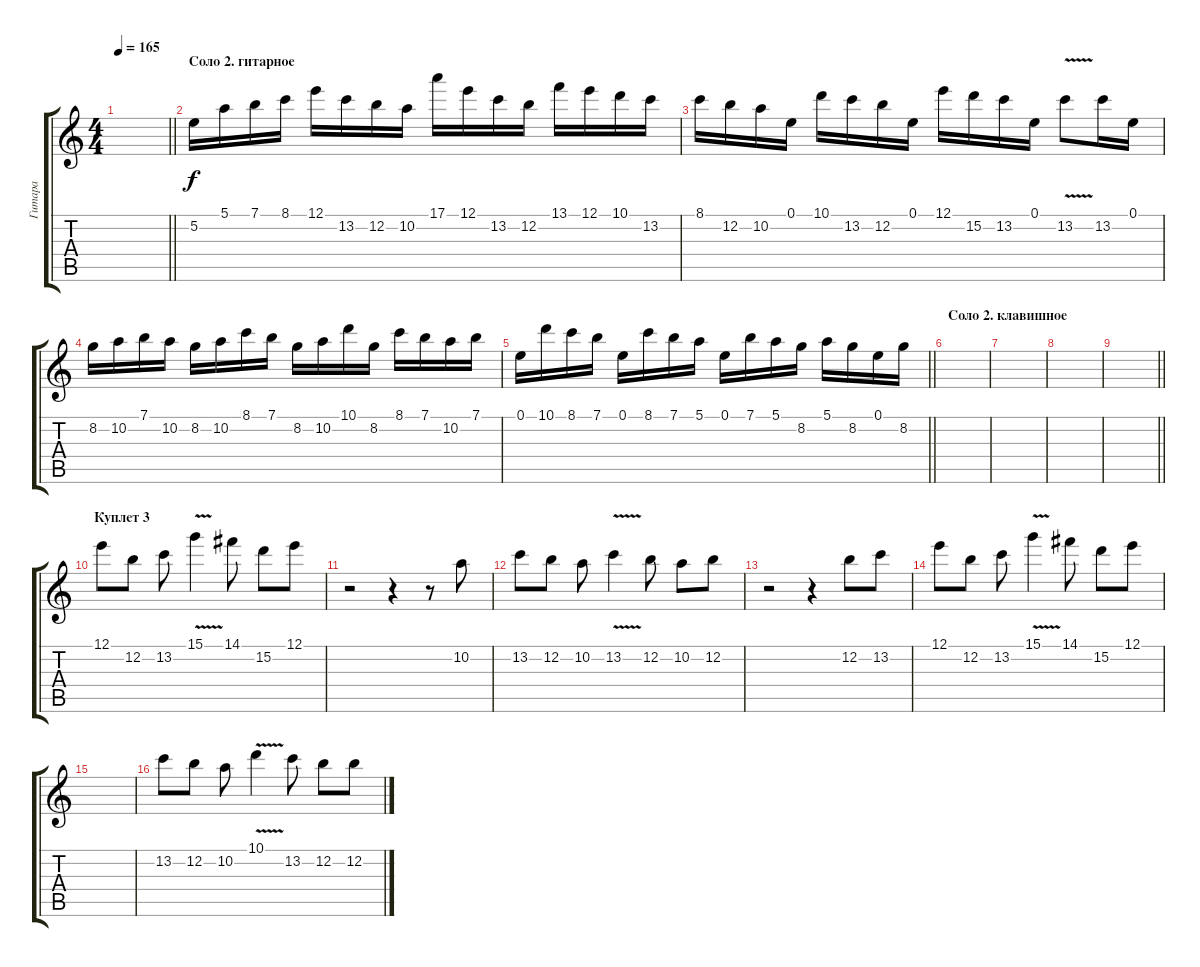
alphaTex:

\track ("Гитара" "Гитара") {instrument distortionguitar}
\staff {score tabs}
\tuning (E4 B3 G3 D3 A2 E2) {hide}
\ts (4 4)
\tempo 165
\clef g2
\barLineRight lightlight
\ks c
|
\section ("" "Соло 2. гитарное")
5.2.16 5.1.16 7.1.16 8.1.16 12.1.16 13.2.16 12.2.16 10.2.16 17.1.16 12.1.16 13.2.16 12.2.16 13.1.16 12.1.16 10.1.16 13.2.16 |
8.1.16 12.2.16 10.2.16 0.1.16 10.1.16 13.2.16 12.2.16 0.1.16 12.1.16 15.2.16 13.2.16 0.1.16 13.2{v}.8 13.2.16 0.1.16 |
8.2.16 10.2.16 7.1.16 10.2.16 8.2.16 10.2.16 8.1.16 7.1.16 8.2.16 10.2.16 10.1.16 8.2.16 8.1.16 7.1.16 10.2.16 7.1.16 |
\barLineRight lightlight
0.1.16 10.1.16 8.1.16 7.1.16 0.1.16 8.1.16 7.1.16 5.1.16 0.1.16 7.1.16 5.1.16 8.2.16 5.1.16 8.2.16 0.1.16 8.2.16 |
\section ("" "Соло 2. клавишное")
|
|
|
\barLineRight lightlight
|
\section ("" "Куплет 3")
12.1.8 12.2.8 13.2.8 15.1{v}.4 14.1.8 15.2.8 12.1.8 |
r.2 r.4 r.8 10.2.8 |
13.2.8 12.2.8 10.2.8 13.2{v}.4 12.2.8 10.2.8 12.2.8 |
r.2 r.4 12.2.8 13.2.8 |
12.1.8 12.2.8 13.2.8 15.1{v}.4 14.1.8 15.2.8 12.1.8 |
|
13.2.8 12.2.8 10.2.8 10.1{v}.4 13.2.8 12.2.8 12.2.8
